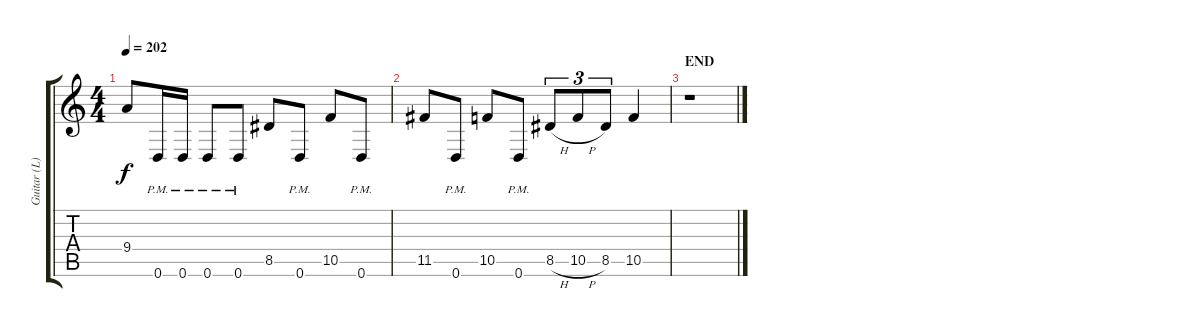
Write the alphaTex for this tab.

\track ("Guitar (L)" "Guitar (L)") {instrument distortionguitar}
\staff {score tabs}
\tuning (D4 A3 F3 C3 G2 D2) {hide}
\ts (4 4)
\tempo 202
\clef g2
\ks c
9.4.8{dy f} 0.6{pm}.16 0.6{pm}.16 0.6{pm}.8 0.6{pm}.8 8.5.8 0.6{pm}.8 10.5.8 0.6{pm}.8 |
11.5.8 0.6{pm}.8 10.5.8 0.6{pm}.8 8.5{h}.8{tu (3 2)} 10.5{h}.8{tu (3 2)} 8.5.8{tu (3 2)} 10.5.4 |
\section ("" "END")
r.1
